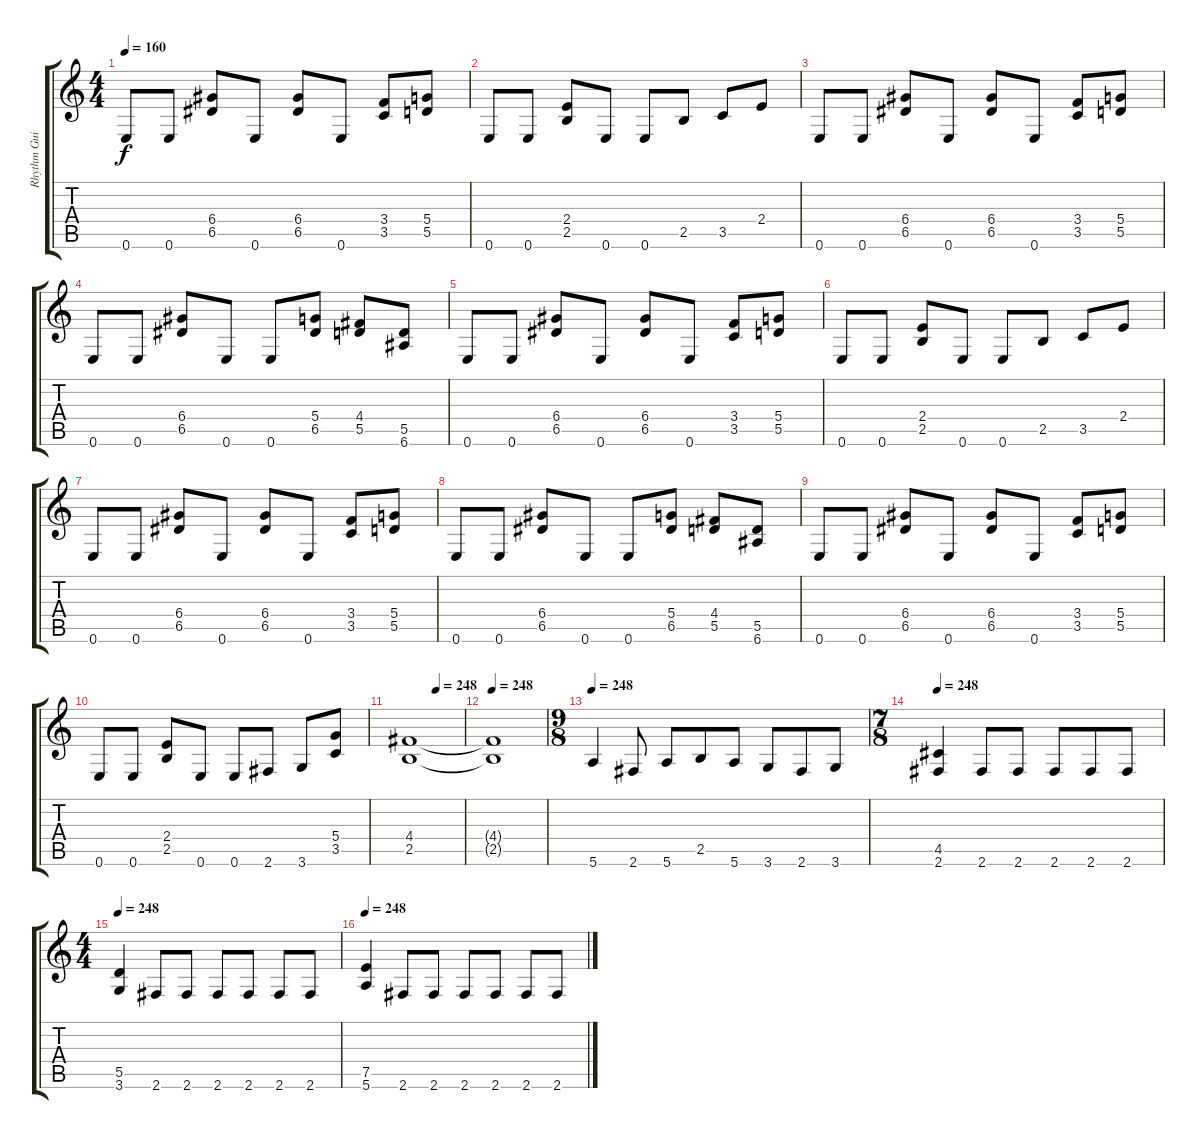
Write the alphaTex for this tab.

\track ("Rhythm Guitar" "Rhythm Gui") {instrument distortionguitar}
\staff {score tabs}
\tuning (E4 B3 G3 D3 A2 E2) {hide}
\ts (4 4)
\tempo 160
\clef g2
\ks c
0.6.8{dy f} 0.6.8 (6.4 6.5).8 0.6.8 (6.4 6.5).8 0.6.8 (3.4 3.5).8 (5.4 5.5).8 |
0.6.8 0.6.8 (2.4 2.5).8 0.6.8 0.6.8 2.5.8 3.5.8 2.4.8 |
0.6.8 0.6.8 (6.4 6.5).8 0.6.8 (6.4 6.5).8 0.6.8 (3.4 3.5).8 (5.4 5.5).8 |
0.6.8 0.6.8 (6.4 6.5).8 0.6.8 0.6.8 (5.4 6.5).8 (4.4 5.5).8 (5.5 6.6).8 |
0.6.8 0.6.8 (6.4 6.5).8 0.6.8 (6.4 6.5).8 0.6.8 (3.4 3.5).8 (5.4 5.5).8 |
0.6.8 0.6.8 (2.4 2.5).8 0.6.8 0.6.8 2.5.8 3.5.8 2.4.8 |
0.6.8 0.6.8 (6.4 6.5).8 0.6.8 (6.4 6.5).8 0.6.8 (3.4 3.5).8 (5.4 5.5).8 |
0.6.8 0.6.8 (6.4 6.5).8 0.6.8 0.6.8 (5.4 6.5).8 (4.4 5.5).8 (5.5 6.6).8 |
0.6.8 0.6.8 (6.4 6.5).8 0.6.8 (6.4 6.5).8 0.6.8 (3.4 3.5).8 (5.4 5.5).8 |
0.6.8 0.6.8 (2.4 2.5).8 0.6.8 0.6.8 2.6.8 3.6.8 (5.4 3.5).8 |
\tempo (248 0.5)
(4.4 2.5).1 |
\tempo 248
(4.4{t} 2.5{t}).1 |
\ts (9 8)
\tempo 248
5.6.4 2.6.8 5.6.8 2.5.8 5.6.8 3.6.8 2.6.8 3.6.8 |
\ts (7 8)
\tempo 248
(4.5 2.6).4 2.6.8 2.6.8 2.6.8 2.6.8 2.6.8 |
\ts (4 4)
\tempo 248
(5.5 3.6).4 2.6.8 2.6.8 2.6.8 2.6.8 2.6.8 2.6.8 |
\tempo 248
(7.5 5.6).4 2.6.8 2.6.8 2.6.8 2.6.8 2.6.8 2.6.8
